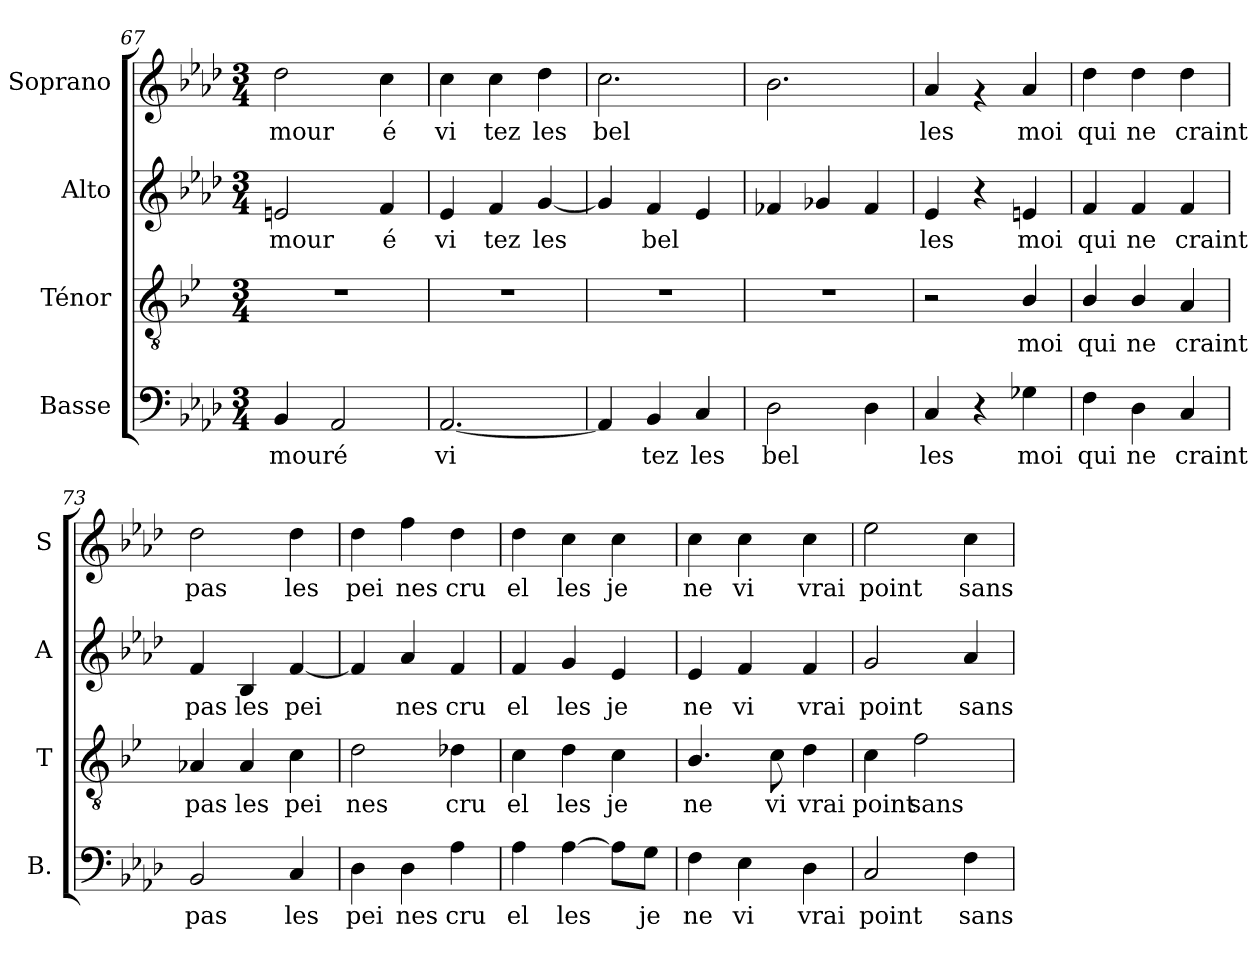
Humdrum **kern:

**kern	**text	**kern	**text	**kern	**text	**kern	**text
*part4	*part4	*part3	*part3	*part2	*part2	*part1	*part1
*staff4	*staff4	*staff3	*staff3	*staff2	*staff2	*staff1	*staff1
*I"Basse	*	*I"Ténor	*	*I"Alto	*	*I"Soprano	*
*I'B.	*	*I'T	*	*I'A	*	*I'S	*
!!LO:LB:g=z
*clefF4	*	*clefGv2	*	*clefG2	*	*clefG2	*
*	*	*ITrd1c2	*	*	*	*	*
*k[b-e-a-d-]	*	*k[b-e-a-d-]	*	*k[b-e-a-d-]	*	*k[b-e-a-d-]	*
*A-:	*	*A-:	*	*A-:	*	*A-:	*
*M3/4	*	*M3/4	*	*M3/4	*	*M3/4	*
=67	=67	=67	=67	=67	=67	=67	=67
!	!LO:LY:b	!	!	!	!	!	!
!	!	!	!	!	!LO:LY:b	!	!
!	!	!	!	!	!	!	!LO:LY:b
4BB-/	mour	2.r	.	2en/	mour	2dd-\	mour
!	!LO:LY:b	!	!	!	!	!	!
2AA-/	é	.	.	.	.	.	.
!	!	!	!	!	!LO:LY:b	!	!
!	!	!	!	!	!	!	!LO:LY:b
.	.	.	.	4f/	é	4cc\	é
=68	=68	=68	=68	=68	=68	=68	=68
!	!LO:LY:b	!	!	!	!	!	!
!	!	!	!	!	!LO:LY:b	!	!
!	!	!	!	!	!	!	!LO:LY:b
[2.AA-/	vi	2.r	.	4e-/	vi	4cc\	vi
!	!	!	!	!	!LO:LY:b	!	!
!	!	!	!	!	!	!	!LO:LY:b
.	.	.	.	4f/	tez	4cc\	tez
!	!	!	!	!	!LO:LY:b	!	!
!	!	!	!	!	!	!	!LO:LY:b
.	.	.	.	[4g/	les	4dd-\	les
=69	=69	=69	=69	=69	=69	=69	=69
!	!	!	!	!	!	!	!LO:LY:b
4AA-/]	.	2.r	.	4g/]	.	2.cc\	bel
!	!LO:LY:b	!	!	!	!	!	!
!	!	!	!	!	!LO:LY:b	!	!
4BB-/	tez	.	.	4f/	bel	.	.
!	!LO:LY:b	!	!	!	!	!	!
4C/	les	.	.	4e-/	.	.	.
=70	=70	=70	=70	=70	=70	=70	=70
!	!LO:LY:b	!	!	!	!	!	!
2D-\	bel	2.r	.	4f-X/	.	2.b-\	.
.	.	.	.	4g-X/	.	.	.
4D-\	.	.	.	4f-/	.	.	.
=71	=71	=71	=71	=71	=71	=71	=71
!	!LO:LY:b	!	!	!	!	!	!
!	!	!	!	!	!LO:LY:b	!	!
!	!	!	!	!	!	!	!LO:LY:b
4C/	les	2r	.	4e-/	les	4a-/	les
4r	.	.	.	4r	.	4rf	.
!	!LO:LY:b	!	!	!	!	!	!
!	!	!	!LO:LY:b	!	!	!	!
!	!	!	!	!	!LO:LY:b	!	!
!	!	!	!	!	!	!	!LO:LY:b
4G-X\	moi	4A-/	moi	4en/	moi	4a-/	moi
=72	=72	=72	=72	=72	=72	=72	=72
!	!LO:LY:b	!	!	!	!	!	!
!	!	!	!LO:LY:b	!	!	!	!
!	!	!	!	!	!LO:LY:b	!	!
!	!	!	!	!	!	!	!LO:LY:b
4F\	qui	4A-/	qui	4f/	qui	4dd-\	qui
!	!LO:LY:b	!	!	!	!	!	!
!	!	!	!LO:LY:b	!	!	!	!
!	!	!	!	!	!LO:LY:b	!	!
!	!	!	!	!	!	!	!LO:LY:b
4D-\	ne	4A-/	ne	4f/	ne	4dd-\	ne
!	!LO:LY:b	!	!	!	!	!	!
!	!	!	!LO:LY:b	!	!	!	!
!	!	!	!	!	!LO:LY:b	!	!
!	!	!	!	!	!	!	!LO:LY:b
4C/	craint	4G/	craint	4f/	craint	4dd-\	craint
!!LO:PB:g=z
=73	=73	=73	=73	=73	=73	=73	=73
!	!LO:LY:b	!	!	!	!	!	!
!	!	!	!LO:LY:b	!	!	!	!
!	!	!	!	!	!LO:LY:b	!	!
!	!	!	!	!	!	!	!LO:LY:b
2BB-/	pas	4G-X/	pas	4f/	pas	2dd-\	pas
!	!	!	!LO:LY:b	!	!	!	!
!	!	!	!	!	!LO:LY:b	!	!
.	.	4G-/	les	4B-/	les	.	.
!	!LO:LY:b	!	!	!	!	!	!
!	!	!	!LO:LY:b	!	!	!	!
!	!	!	!	!	!LO:LY:b	!	!
!	!	!	!	!	!	!	!LO:LY:b
4C/	les	4B-\	pei	[4f/	pei	4dd-\	les
=74	=74	=74	=74	=74	=74	=74	=74
!	!LO:LY:b	!	!	!	!	!	!
!	!	!	!LO:LY:b	!	!	!	!
!	!	!	!	!	!	!	!LO:LY:b
4D-\	pei	2c\	nes	4f/]	.	4dd-\	pei
!	!LO:LY:b	!	!	!	!	!	!
!	!	!	!	!	!LO:LY:b	!	!
!	!	!	!	!	!	!	!LO:LY:b
4D-\	nes	.	.	4a-/	nes	4ff\	nes
!	!LO:LY:b	!	!	!	!	!	!
!	!	!	!LO:LY:b	!	!	!	!
!	!	!	!	!	!LO:LY:b	!	!
!	!	!	!	!	!	!	!LO:LY:b
4A-\	cru	4c-X\	cru	4f/	cru	4dd-\	cru
=75	=75	=75	=75	=75	=75	=75	=75
!	!LO:LY:b	!	!	!	!	!	!
!	!	!	!LO:LY:b	!	!	!	!
!	!	!	!	!	!LO:LY:b	!	!
!	!	!	!	!	!	!	!LO:LY:b
4A-\	el	4B-\	el	4f/	el	4dd-\	el
!	!LO:LY:b	!	!	!	!	!	!
!	!	!	!LO:LY:b	!	!	!	!
!	!	!	!	!	!LO:LY:b	!	!
!	!	!	!	!	!	!	!LO:LY:b
[4A-\	les	4c\	les	4g/	les	4cc\	les
!	!	!	!LO:LY:b	!	!	!	!
!	!	!	!	!	!LO:LY:b	!	!
!	!	!	!	!	!	!	!LO:LY:b
8A-\L]	.	4B-\	je	4e-/	je	4cc\	je
!	!LO:LY:b	!	!	!	!	!	!
8G\J	je	.	.	.	.	.	.
=76	=76	=76	=76	=76	=76	=76	=76
!	!LO:LY:b	!	!	!	!	!	!
!	!	!	!LO:LY:b	!	!	!	!
!	!	!	!	!	!LO:LY:b	!	!
!	!	!	!	!	!	!	!LO:LY:b
4F\	ne	4.A-/	ne	4e-/	ne	4cc\	ne
!	!LO:LY:b	!	!	!	!	!	!
!	!	!	!	!	!LO:LY:b	!	!
!	!	!	!	!	!	!	!LO:LY:b
4E-\	vi	.	.	4f/	vi	4cc\	vi
!	!	!	!LO:LY:b	!	!	!	!
.	.	8B-\	vi	.	.	.	.
!	!LO:LY:b	!	!	!	!	!	!
!	!	!	!LO:LY:b	!	!	!	!
!	!	!	!	!	!LO:LY:b	!	!
!	!	!	!	!	!	!	!LO:LY:b
4D-\	vrai	4c\	vrai	4f/	vrai	4cc\	vrai
=77	=77	=77	=77	=77	=77	=77	=77
!	!LO:LY:b	!	!	!	!	!	!
!	!	!	!LO:LY:b	!	!	!	!
!	!	!	!	!	!LO:LY:b	!	!
!	!	!	!	!	!	!	!LO:LY:b
2C/	point	4B-\	point	2g/	point	2ee-\	point
!	!	!	!LO:LY:b	!	!	!	!
.	.	2e-\	sans	.	.	.	.
!	!LO:LY:b	!	!	!	!	!	!
!	!	!	!	!	!LO:LY:b	!	!
!	!	!	!	!	!	!	!LO:LY:b
4F\	sans	.	.	4a-/	sans	4cc\	sans
=	=	=	=	=	=	=	=
*-	*-	*-	*-	*-	*-	*-	*-
